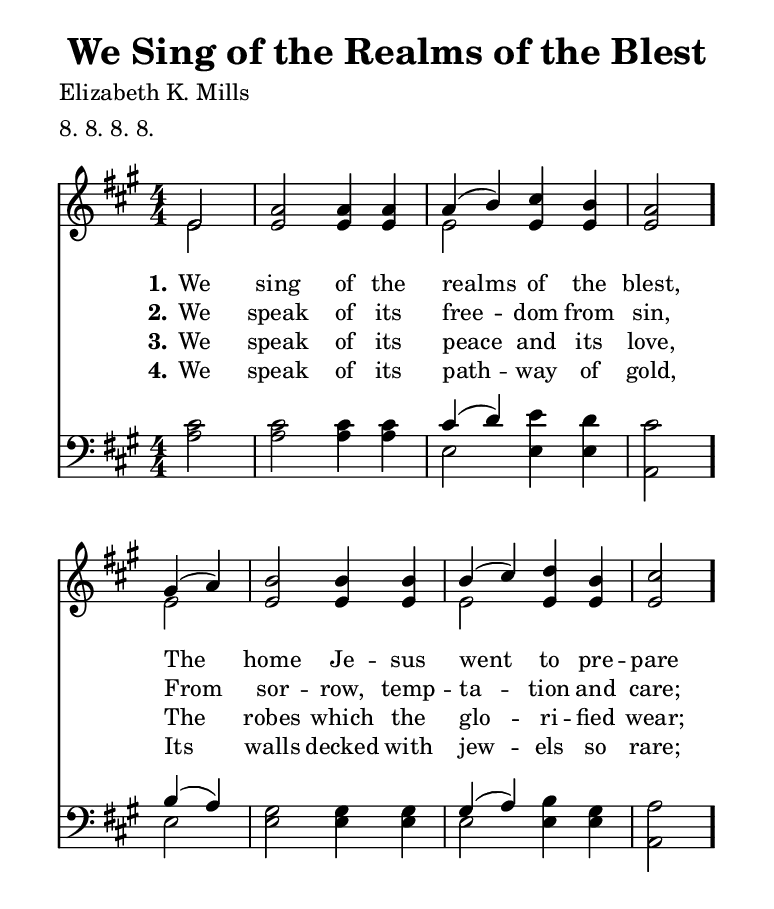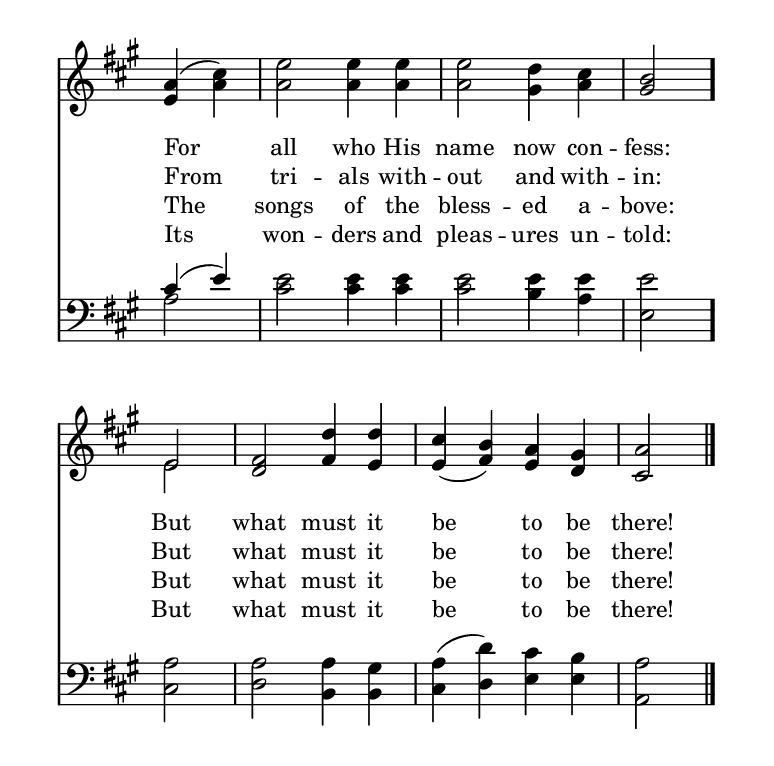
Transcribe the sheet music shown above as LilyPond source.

\include "common/global.ily"
\paper {
  \include "common/paper.ily"
  ragged-bottom = ##t
}

\header{
  hymnnumber = "276"
  title = "We Sing of the Realms of the Blest"
  tunename = "Celeste" % see https://hymnary.org/tune/celeste_lancashire
  meter = "8. 8. 8. 8."
  poet = "Elizabeth K. Mills" % see https://hymnary.org/text/we_sing_of_the_realms_of_the_blest
  composer = ""
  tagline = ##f
}

global = {
  \include "common/overrides.ily"
  \override Staff.TimeSignature.style = #'numbered
  \time 4/4
  \override Score.MetronomeMark.transparent = ##t % hide all fermata changes too
  \tempo 4=120
  \key a \major
  \partial 2
  \autoBeamOff
}

notesSoprano = {
\global
\relative c' {

  e2 | a a4 a | a( b) cis b | a2
  gis4( a) | b2 b4 b | b( cis) d b | cis2 \eogbreak
  a4( cis) | e2 e4 e | e2 d4 cis | b2
  e,2 | fis d'4 d | cis( b) a gis | a2

  \bar "|."

}
}

notesAlto = {
\global
\relative e' {

  e2 | e e4 e | e2 e4 e | e2
  e2 | e e4 e | e2 e4 e | e2
  e4( a) | a2 a4 a | a2 gis4 a | gis2
  e2 | d2 fis4 e | e( fis) e d | cis2

}
}

notesTenor = {
\global
\relative a {

  cis2 | cis cis4 cis | cis4( d) e d | cis2
  b4( a) | gis2 gis4 gis | gis( a) b gis | a2
  cis4( e) | e2 e4 e | e2 e4 e | e2
  a,2 | a a4 gis | a( d) cis b | a2

}
}

notesBass = {
\global
\relative f {

  a2 | a a4 a | e2 e4 e | a,2
  e'2 | e e4 e | e2 e4 e | a,2
  a'2 | cis2 cis4 cis | cis2 b4 a | e2
  cis2 | d b4 b | cis( d) e e | a,2

}
}

wordsA = \lyricmode {
\set stanza = "1."

We sing of the realms of the blest, \bar "."
The home Je -- sus went to pre -- pare \bar "."
For all who His name now con -- fess: \bar "."
But what must it be to be there! \bar "."

}

wordsB = \lyricmode {
\set stanza = "2."

We speak of its free -- dom from sin,
From sor -- row, temp -- ta -- tion and care;
From tri -- als with -- out and with -- in:
But what must it be to be there!

}

wordsC = \lyricmode {
\set stanza = "3."

We speak of its peace and its love,
The robes which the glo -- ri -- fied wear;
The songs of the bless -- ed a -- bove:
But what must it be to be there!

}

wordsD = \lyricmode {
\set stanza = "4."

We speak of its path -- way of gold,
Its walls decked with jew -- els so rare;
Its won -- ders and pleas -- ures un -- told:
But what must it be to be there!

}

\score {
  \context ChoirStaff <<
    \context Staff = upper <<
      \set Staff.autoBeaming = ##f
      \set ChoirStaff.systemStartDelimiter = #'SystemStartBar
      \set ChoirStaff.printPartCombineTexts = ##f
      \partcombine #'(2 . 11) \notesSoprano \notesAlto
      \context NullVoice = sopranos { \voiceOne << \notesSoprano >> }
      \context Lyrics = one   \lyricsto sopranos \wordsA
      \context Lyrics = two   \lyricsto sopranos \wordsB
      \context Lyrics = three \lyricsto sopranos \wordsC
      \context Lyrics = four  \lyricsto sopranos \wordsD
    >>
    \context Staff = men <<
      \set Staff.autoBeaming = ##f
      \clef bass
      \set ChoirStaff.printPartCombineTexts = ##f
      \partcombine #'(2 . 11) \notesTenor \notesBass
    >>
  >>
  \layout {
    \include "common/layout.ily"
  }
  #(cond ((ly:get-option 'eog-midi-permitted) #{ \midi{
    \include "common/midi.ily"
  } #}))
}

\version "2.19.49"  % necessary for upgrading to future LilyPond versions.

% vi:set et ts=2 sw=2 ai nocindent syntax=lilypond:
